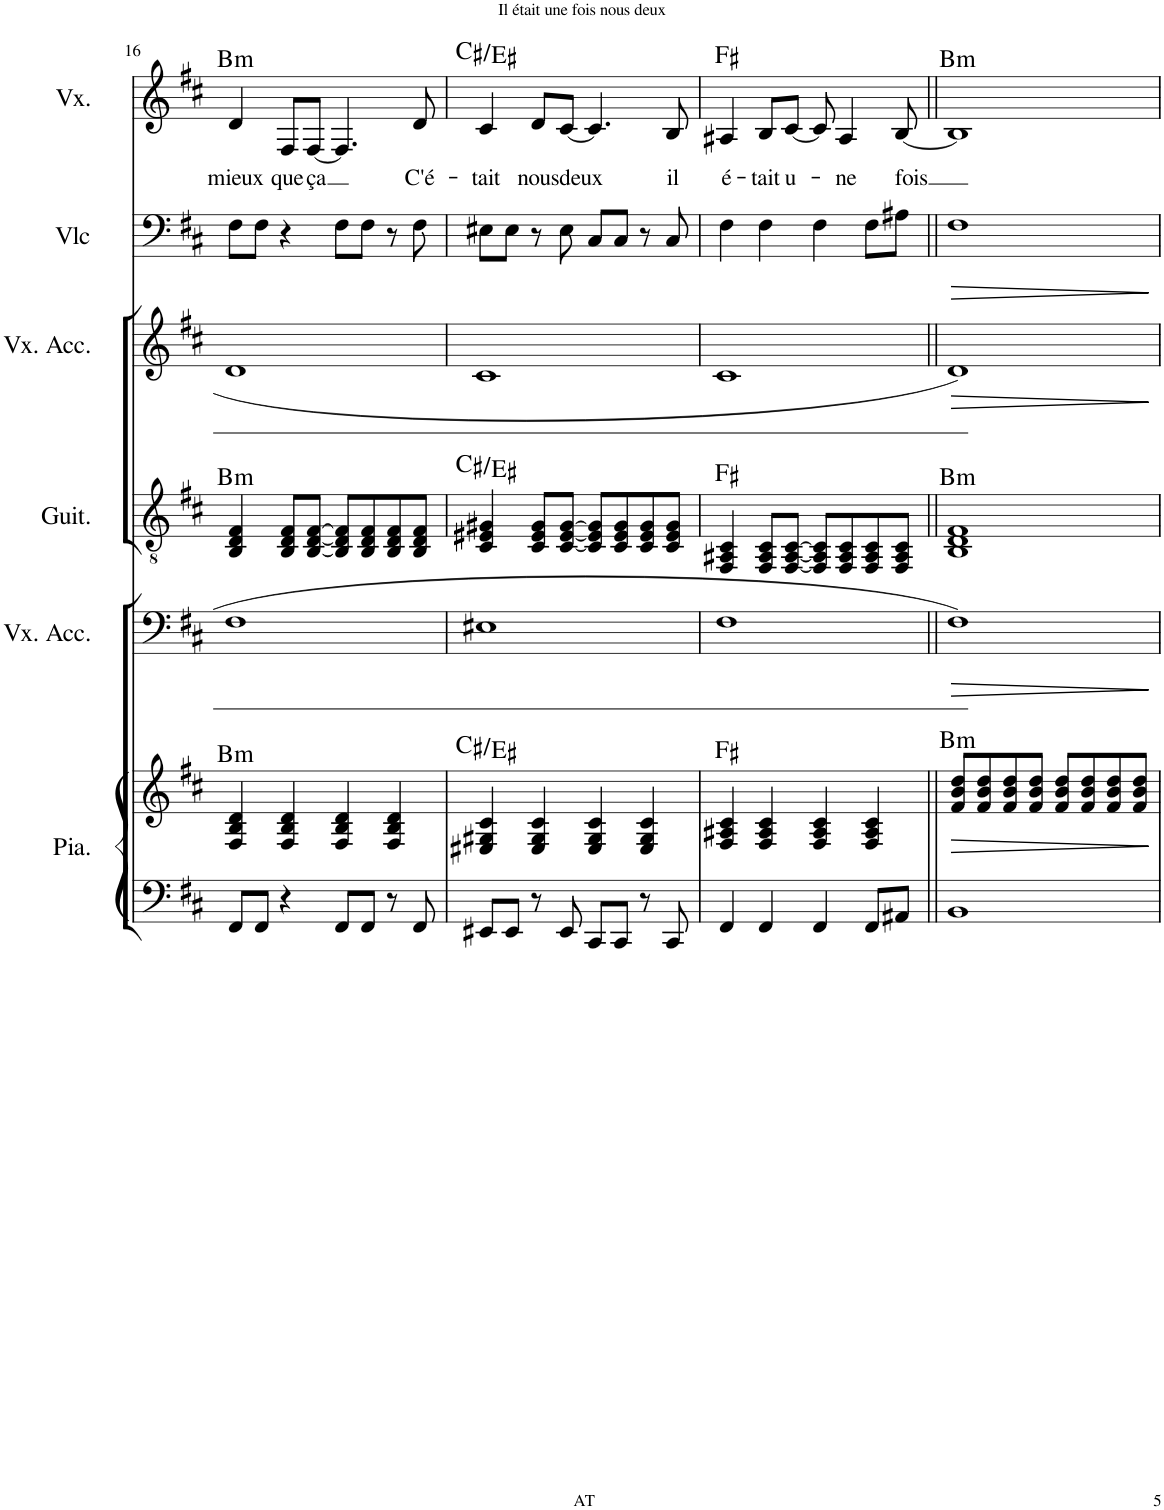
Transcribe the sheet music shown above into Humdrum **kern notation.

**kern	**kern	**dynam	**harte	**kern	**dynam	**kern	**harte	**kern	**dynam	**kern	**dynam	**kern	**text	**harte
*part6	*part6	*part6	*part6	*part5	*part5	*part4	*part4	*part3	*part3	*part2	*part2	*part1	*part1	*part1
*staff7	*staff6	*staff6/7	*	*staff5	*staff5	*staff4	*	*staff3	*staff3	*staff2	*staff2	*staff1	*staff1	*
*I"Piano	*	*	*	*I"Voix Acc.	*	*I"Guitare	*	*I"Voix Acc.	*	*I"Violoncelle	*	*I"Voix	*	*
*I'Pia.	*	*	*	*I'Vx. Acc.	*	*I'Guit.	*	*I'Vx. Acc.	*	*I'Vlc	*	*I'Vx.	*	*
!!LO:PB:g=z
*clefF4	*clefG2	*	*	*clefF4	*	*clefGv2	*	*clefG2	*	*clefF4	*	*clefG2	*	*
*k[f#c#]	*k[f#c#]	*	*	*k[f#c#]	*	*k[f#c#]	*	*k[f#c#]	*	*k[f#c#]	*	*k[f#c#]	*	*
*M4/4	*M4/4	*	*	*M4/4	*	*M4/4	*	*M4/4	*	*M4/4	*	*M4/4	*	*
=16	=16	=16	=16	=16	=16	=16	=16	=16	=16	=16	=16	=16	=16	=16
!	!	!	!LO:H:kt=m	!	!	!	!LO:H:kt=m	!	!	!	!	!	!LO:LY:b	!LO:H:kt=m
8FF#/L	4F#/ 4B/ 4d/	.	B:min	1F#	.	4BB/ 4D/ 4F#/	B:min	1d	.	8F#\L	.	4d/	mieux	B:min
8FF#/J	.	.	.	.	.	.	.	.	.	8F#\J	.	.	.	.
!	!	!	!	!	!	!	!	!	!	!	!	!	!LO:LY:b	!
4r	4F#/ 4B/ 4d/	.	.	.	.	8BB/ 8D/ 8F#/L	.	.	.	4r	.	8F#/L	que	.
!	!	!	!	!	!	!	!	!	!	!	!	!	!LO:LY:b	!
.	.	.	.	.	.	[8BB/ [8D/ [8F#/J	.	.	.	.	.	[8F#/J	ça	.
8FF#/L	4F#/ 4B/ 4d/	.	.	.	.	8BB/] 8D/] 8F#/]L	.	.	.	8F#\L	.	4.F#/]	.	.
8FF#/J	.	.	.	.	.	8BB/ 8D/ 8F#/	.	.	.	8F#\J	.	.	.	.
8r	4F#/ 4B/ 4d/	.	.	.	.	8BB/ 8D/ 8F#/	.	.	.	8r	.	.	.	.
!	!	!	!	!	!	!	!	!	!	!	!	!	!LO:LY:b	!
8FF#/	.	.	.	.	.	8BB/ 8D/ 8F#/J	.	.	.	8F#\	.	8d/	C'é-	.
=17	=17	=17	=17	=17	=17	=17	=17	=17	=17	=17	=17	=17	=17	=17
!	!	!	!	!	!	!	!	!	!	!	!	!	!LO:LY:b	!
8EE#X/L	4E#X/ 4G#X/ 4c#/	.	C#:maj/3	1E#X	.	4C#/ 4E#X/ 4G#X/	C#:maj/3	1c#	.	8E#X\L	.	4c#/	-tait	C#:maj/3
8EE#/J	.	.	.	.	.	.	.	.	.	8E#\J	.	.	.	.
!	!	!	!	!	!	!	!	!	!	!	!	!	!LO:LY:b	!
8r	4E#/ 4G#/ 4c#/	.	.	.	.	8C#/ 8E#/ 8G#/L	.	.	.	8r	.	8d/L	nous	.
!	!	!	!	!	!	!	!	!	!	!	!	!	!LO:LY:b	!
8EE#/	.	.	.	.	.	[8C#/ [8E#/ [8G#/J	.	.	.	8E#\	.	[8c#/J	deux	.
8CC#/L	4E#/ 4G#/ 4c#/	.	.	.	.	8C#/] 8E#/] 8G#/]L	.	.	.	8C#/L	.	4.c#/]	.	.
8CC#/J	.	.	.	.	.	8C#/ 8E#/ 8G#/	.	.	.	8C#/J	.	.	.	.
8r	4E#/ 4G#/ 4c#/	.	.	.	.	8C#/ 8E#/ 8G#/	.	.	.	8r	.	.	.	.
!	!	!	!	!	!	!	!	!	!	!	!	!	!LO:LY:b	!
8CC#/	.	.	.	.	.	8C#/ 8E#/ 8G#/J	.	.	.	8C#/	.	8B/	il	.
=18	=18	=18	=18	=18	=18	=18	=18	=18	=18	=18	=18	=18	=18	=18
!	!	!	!	!	!	!	!	!	!	!	!	!	!LO:LY:b	!
4FF#/	4F#/ 4A#X/ 4c#/	.	F#:maj	1F#	.	4FF#/ 4AA#X/ 4C#/	F#:maj	1c#	.	4F#\	.	4A#X/	é-	F#:maj
!	!	!	!	!	!	!	!	!	!	!	!	!	!LO:LY:b	!
4FF#/	4F#/ 4A#/ 4c#/	.	.	.	.	8FF#/ 8AA#/ 8C#/L	.	.	.	4F#\	.	8B/L	-tait	.
!	!	!	!	!	!	!	!	!	!	!	!	!	!LO:LY:b	!
.	.	.	.	.	.	[8FF#/ [8AA#/ [8C#/J	.	.	.	.	.	[8c#/J	u-	.
4FF#/	4F#/ 4A#/ 4c#/	.	.	.	.	8FF#/] 8AA#/] 8C#/]L	.	.	.	4F#\	.	8c#/]	.	.
!	!	!	!	!	!	!	!	!	!	!	!	!	!LO:LY:b	!
.	.	.	.	.	.	8FF#/ 8AA#/ 8C#/	.	.	.	.	.	4A#/	-ne	.
8FF#/L	4F#/ 4A#/ 4c#/	.	.	.	.	8FF#/ 8AA#/ 8C#/	.	.	.	8F#\L	.	.	.	.
!	!	!	!	!	!	!	!	!	!	!	!	!	!LO:LY:b	!
8AA#X/J	.	.	.	.	.	8FF#/ 8AA#/ 8C#/J	.	.	.	8A#X\J	.	[8B/	fois	.
=19||	=19||	=19||	=19||	=19||	=19||	=19||	=19||	=19||	=19||	=19||	=19||	=19||	=19||	=19||
!	!	!LO:HP:b	!LO:H:kt=m	!	!LO:HP:b	!	!LO:H:kt=m	!	!LO:HP:b	!	!LO:HP:b	!	!	!LO:H:kt=m
1BB	8f#/ 8b/ 8dd/L	>	B:min	1F#	>	1BB 1D 1F#	B:min	1d	>	1F#	>	1B]	.	B:min
.	8f#/ 8b/ 8dd/	.	.	.	.	.	.	.	.	.	.	.	.	.
.	8f#/ 8b/ 8dd/	.	.	.	.	.	.	.	.	.	.	.	.	.
.	8f#/ 8b/ 8dd/J	.	.	.	.	.	.	.	.	.	.	.	.	.
.	8f#/ 8b/ 8dd/L	.	.	.	.	.	.	.	.	.	.	.	.	.
.	8f#/ 8b/ 8dd/	.	.	.	.	.	.	.	.	.	.	.	.	.
.	8f#/ 8b/ 8dd/	.	.	.	.	.	.	.	.	.	.	.	.	.
.	8f#/ 8b/ 8dd/J	.	.	.	.	.	.	.	.	.	.	.	.	.
.	.	]	.	.	]	.	.	.	]	.	]	.	.	.
=	=	=	=	=	=	=	=	=	=	=	=	=	=	=
*-	*-	*-	*-	*-	*-	*-	*-	*-	*-	*-	*-	*-	*-	*-
